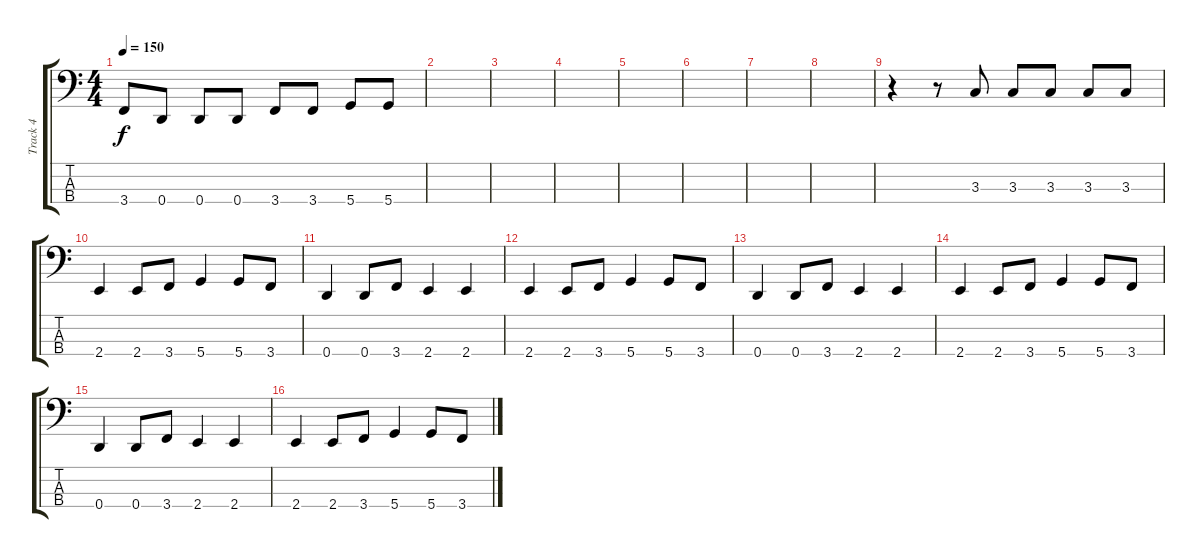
\track ("Track 4" "Track 4") {instrument electricbassfinger}
\staff {score tabs}
\tuning (G2 D2 A1 D1) {hide}
\ts (4 4)
\tempo 150
\clef f4
\ks c
3.4.8{dy f} 0.4.8 0.4.8 0.4.8 3.4.8 3.4.8 5.4.8 5.4.8 |
|
|
|
|
|
|
|
r.4 r.8 3.3.8 3.3.8 3.3.8 3.3.8 3.3.8 |
2.4.4 2.4.8 3.4.8 5.4.4 5.4.8 3.4.8 |
0.4.4 0.4.8 3.4.8 2.4.4 2.4.4 |
2.4.4 2.4.8 3.4.8 5.4.4 5.4.8 3.4.8 |
0.4.4 0.4.8 3.4.8 2.4.4 2.4.4 |
2.4.4 2.4.8 3.4.8 5.4.4 5.4.8 3.4.8 |
0.4.4 0.4.8 3.4.8 2.4.4 2.4.4 |
2.4.4 2.4.8 3.4.8 5.4.4 5.4.8 3.4.8
